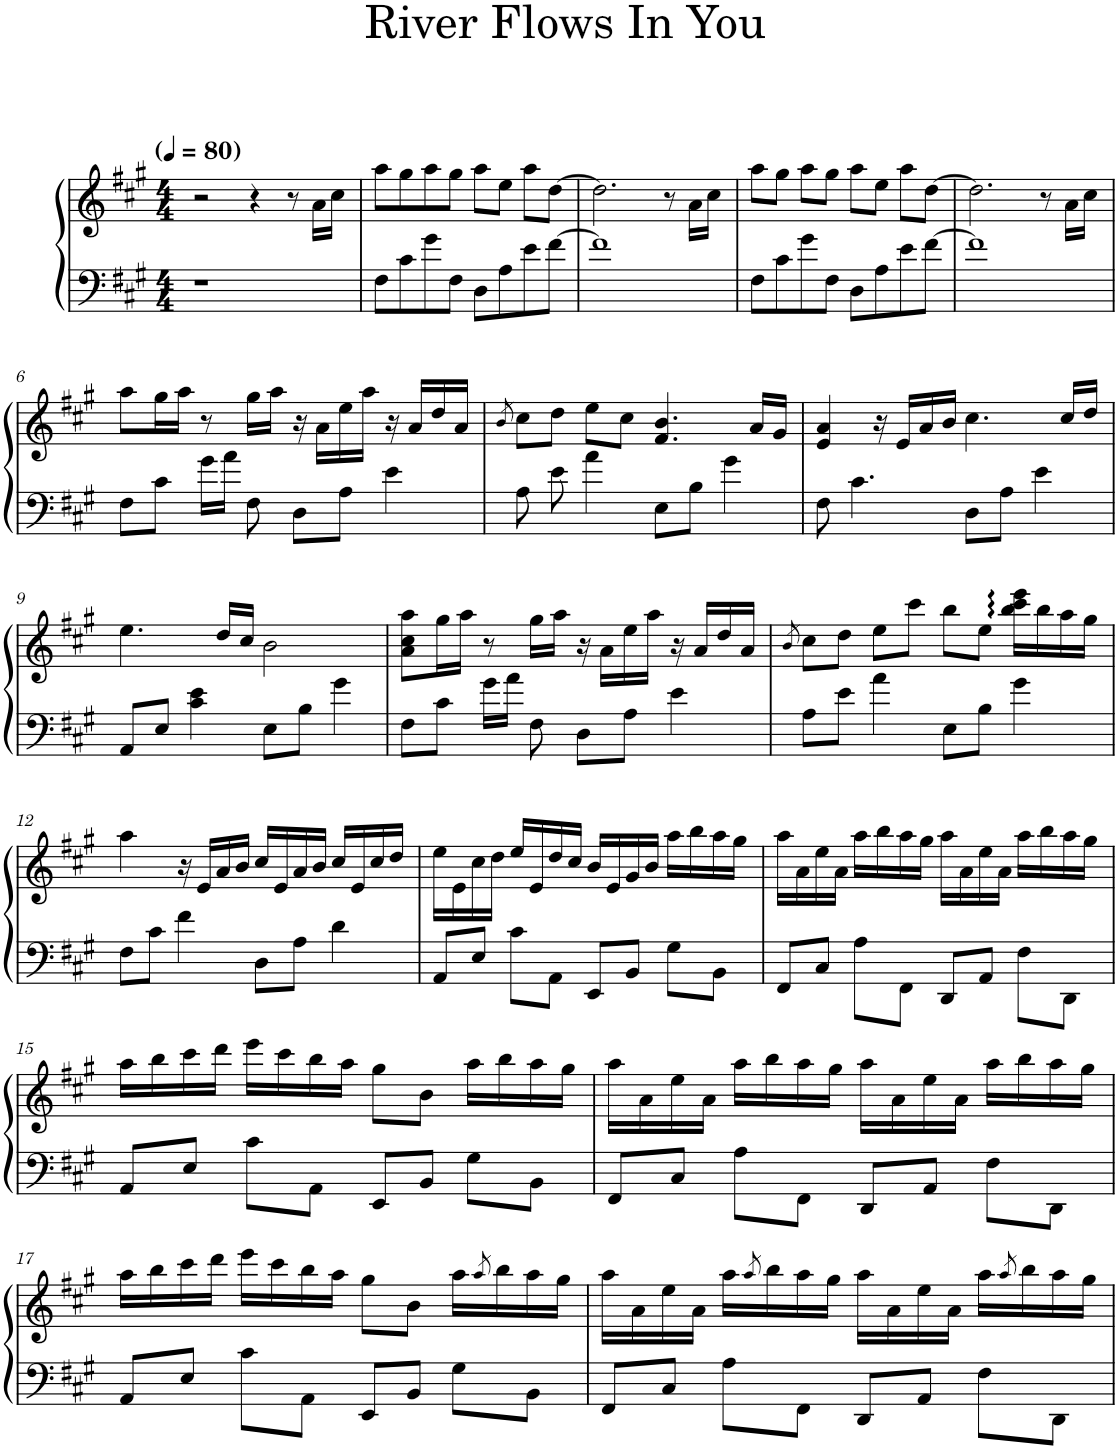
**kern	**kern
*part1	*part1
*staff2	*staff1
*I"Piano	*
*I'Pno	*
*clefF4	*clefG2
*k[f#c#g#]	*k[f#c#g#]
*A:	*A:
*M4/4	*M4/4
*MM80	*MM80
=1	=1
1r	2r
.	4r
.	8r
.	16a\LL
.	16cc#\JJ
=2	=2
8F#\L	8aa\L
8c#\	8gg#\
8g#\	8aa\
8F#\J	8gg#\J
8D\L	8aa\L
8A\	8ee\J
8e\	8aa\L
[8f#\J	[8dd\J
=3	=3
1f#]	2.dd\]
.	8r
.	16a\LL
.	16cc#\JJ
=4	=4
8F#\L	8aa\L
8c#\	8gg#\J
8g#\	8aa\L
8F#\J	8gg#\J
8D\L	8aa\L
8A\	8ee\J
8e\	8aa\L
[8f#\J	[8dd\J
=5	=5
1f#]	2.dd\]
.	8r
.	16a\LL
.	16cc#\JJ
!!LO:LB:g=z
=6	=6
8F#\L	8aa\L
8c#\J	16gg#\L
.	16aa\JJ
16g#\LL	8r
16a\JJ	.
8F#\	16gg#\LL
.	16aa\JJ
8D\L	16r
.	16a\LL
8A\J	16ee\
.	16aa\JJ
4e\	16r
.	16a/LL
.	16dd/
.	16a/JJ
=7	=7
.	8qb/
8A\	8cc#\L
8e\	8dd\J
4a\	8ee\L
.	8cc#\J
8E\L	4.f#/ 4.b/
8B\J	.
4g#\	.
.	16a/LL
.	16g#/JJ
=8	=8
8F#\	4e/ 4a/
4.c#\	.
.	16r
.	16e/LL
.	16a/
.	16b/JJ
8D\L	4.cc#\
8A\J	.
4e\	.
.	16cc#/LL
.	16dd/JJ
!!LO:LB:g=z
=9	=9
8AA/L	4.ee\
8E/J	.
4c#\ 4e\	.
.	16dd/LL
.	16cc#/JJ
8E\L	2b\
8B\J	.
4g#\	.
=10	=10
8F#\L	8a\ 8cc#\ 8aa\L
8c#\J	16gg#\L
.	16aa\JJ
16g#\LL	8r
16a\JJ	.
8F#\	16gg#\LL
.	16aa\JJ
8D\L	16r
.	16a\LL
8A\J	16ee\
.	16aa\JJ
4e\	16r
.	16a/LL
.	16dd/
.	16a/JJ
=11	=11
.	8qb/
8A\L	8cc#\L
8e\J	8dd\J
4a\	8ee\L
.	8ccc#\J
8E\L	8bb\L
8B\J	8ee\J
4g#\	16bb\ 16ccc#\ 16eee\LL
.	16bb\
.	16aa\
.	16gg#\JJ
!!LO:LB:g=z
=12	=12
8F#\L	4aa\
8c#\J	.
4f#\	16r
.	16e/LL
.	16a/
.	16b/JJ
8D\L	16cc#/LL
.	16e/
8A\J	16a/
.	16b/JJ
4d\	16cc#/LL
.	16e/
.	16cc#/
.	16dd/JJ
=13	=13
8AA/L	16ee\LL
.	16e\
8E/J	16cc#\
.	16dd\JJ
8c#\L	16ee/LL
.	16e/
8AA\J	16dd/
.	16cc#/JJ
8EE/L	16b/LL
.	16e/
8BB/J	16g#/
.	16b/JJ
8G#\L	16aa\LL
.	16bb\
8BB\J	16aa\
.	16gg#\JJ
=14	=14
8FF#/L	16aa\LL
.	16a\
8C#/J	16ee\
.	16a\JJ
8A\L	16aa\LL
.	16bb\
8FF#\J	16aa\
.	16gg#\JJ
8DD/L	16aa\LL
.	16a\
8AA/J	16ee\
.	16a\JJ
8F#\L	16aa\LL
.	16bb\
8DD\J	16aa\
.	16gg#\JJ
!!LO:LB:g=z
=15	=15
8AA/L	16aa\LL
.	16bb\
8E/J	16ccc#\
.	16ddd\JJ
8c#\L	16eee\LL
.	16ccc#\
8AA\J	16bb\
.	16aa\JJ
8EE/L	8gg#\L
8BB/J	8b\J
8G#\L	16aa\LL
.	16bb\
8BB\J	16aa\
.	16gg#\JJ
=16	=16
8FF#/L	16aa\LL
.	16a\
8C#/J	16ee\
.	16a\JJ
8A\L	16aa\LL
.	16bb\
8FF#\J	16aa\
.	16gg#\JJ
8DD/L	16aa\LL
.	16a\
8AA/J	16ee\
.	16a\JJ
8F#\L	16aa\LL
.	16bb\
8DD\J	16aa\
.	16gg#\JJ
!!LO:LB:g=z
=17	=17
8AA/L	16aa\LL
.	16bb\
8E/J	16ccc#\
.	16ddd\JJ
8c#\L	16eee\LL
.	16ccc#\
8AA\J	16bb\
.	16aa\JJ
8EE/L	8gg#\L
8BB/J	8b\J
8G#\L	16aa\LL
.	8qaa/
.	16bb\
8BB\J	16aa\
.	16gg#\JJ
=18	=18
8FF#/L	16aa\LL
.	16a\
8C#/J	16ee\
.	16a\JJ
8A\L	16aa\LL
.	8qaa/
.	16bb\
8FF#\J	16aa\
.	16gg#\JJ
8DD/L	16aa\LL
.	16a\
8AA/J	16ee\
.	16a\JJ
8F#\L	16aa\LL
.	8qaa/
.	16bb\
8DD\J	16aa\
.	16gg#\JJ
=	=
*-	*-
